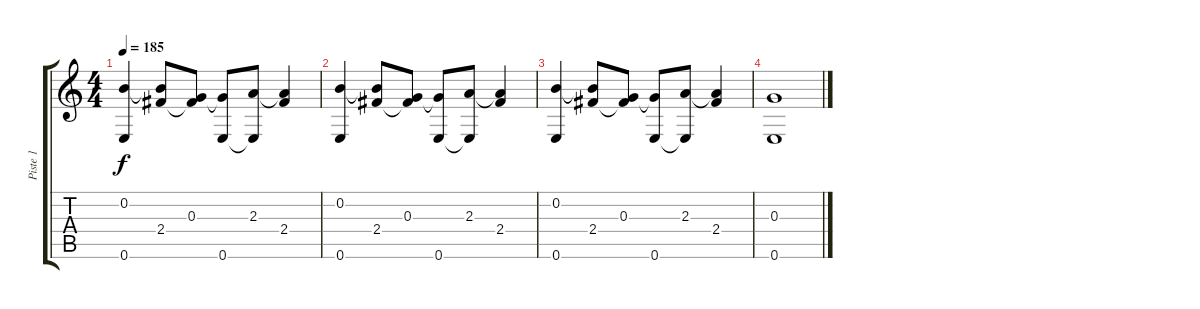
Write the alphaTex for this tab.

\track ("Piste 1" "Piste 1") {instrument acousticguitarsteel}
\staff {score tabs}
\tuning (E4 B3 G3 E3 A2 E2) {hide}
\ts (4 4)
\tempo 185
\clef g2
\ks c
(0.2 0.6).4{dy f} (0.2{t} 2.4).8 (0.3 2.4{t}).8 (0.3{t} 0.6).8 (2.3 0.6{t}).8 (2.3{t} 2.4).4 |
(0.2 0.6).4 (0.2{t} 2.4).8 (0.3 2.4{t}).8 (0.3{t} 0.6).8 (2.3 0.6{t}).8 (2.3{t} 2.4).4 |
(0.2 0.6).4 (0.2{t} 2.4).8 (0.3 2.4{t}).8 (0.3{t} 0.6).8 (2.3 0.6{t}).8 (2.3{t} 2.4).4 |
(0.3 0.6).1
